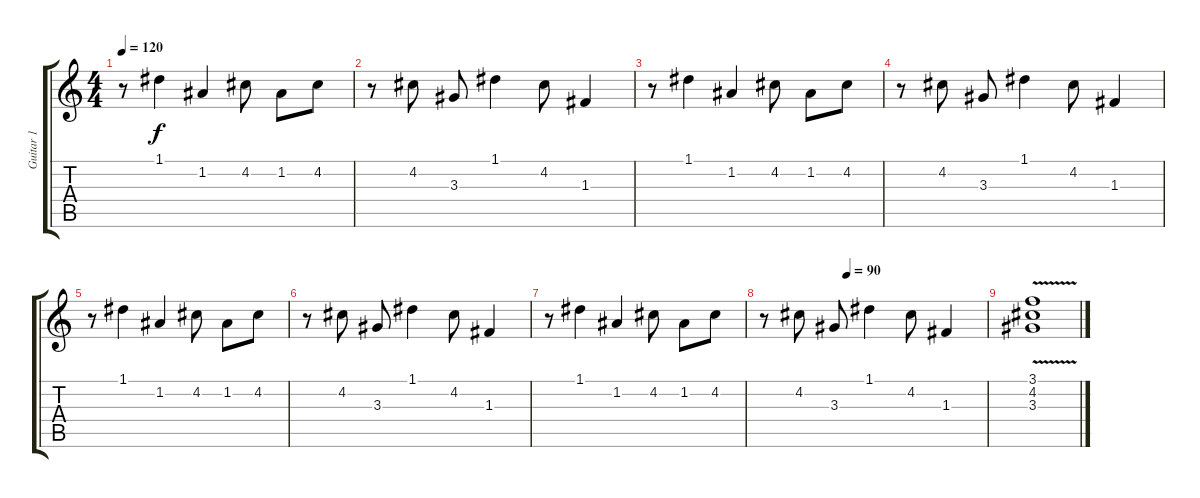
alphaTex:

\track ("Guitar 1" "Guitar 1") {instrument acousticguitarsteel}
\staff {score tabs}
\tuning (D4 A3 F3 C3 G2 D2) {hide}
\ts (4 4)
\tempo 120
\clef g2
\ks c
r.8{dy f} 1.1.4 1.2.4 4.2.8 1.2.8 4.2.8 |
r.8 4.2.8 3.3.8 1.1.4 4.2.8 1.3.4 |
r.8 1.1.4 1.2.4 4.2.8 1.2.8 4.2.8 |
r.8 4.2.8 3.3.8 1.1.4 4.2.8 1.3.4 |
r.8 1.1.4 1.2.4 4.2.8 1.2.8 4.2.8 |
r.8 4.2.8 3.3.8 1.1.4 4.2.8 1.3.4 |
r.8 1.1.4 1.2.4 4.2.8 1.2.8 4.2.8 |
\tempo (90 0.375)
r.8 4.2.8 3.3.8 1.1.4 4.2.8 1.3.4 |
(3.1 4.2{v} 3.3).1
